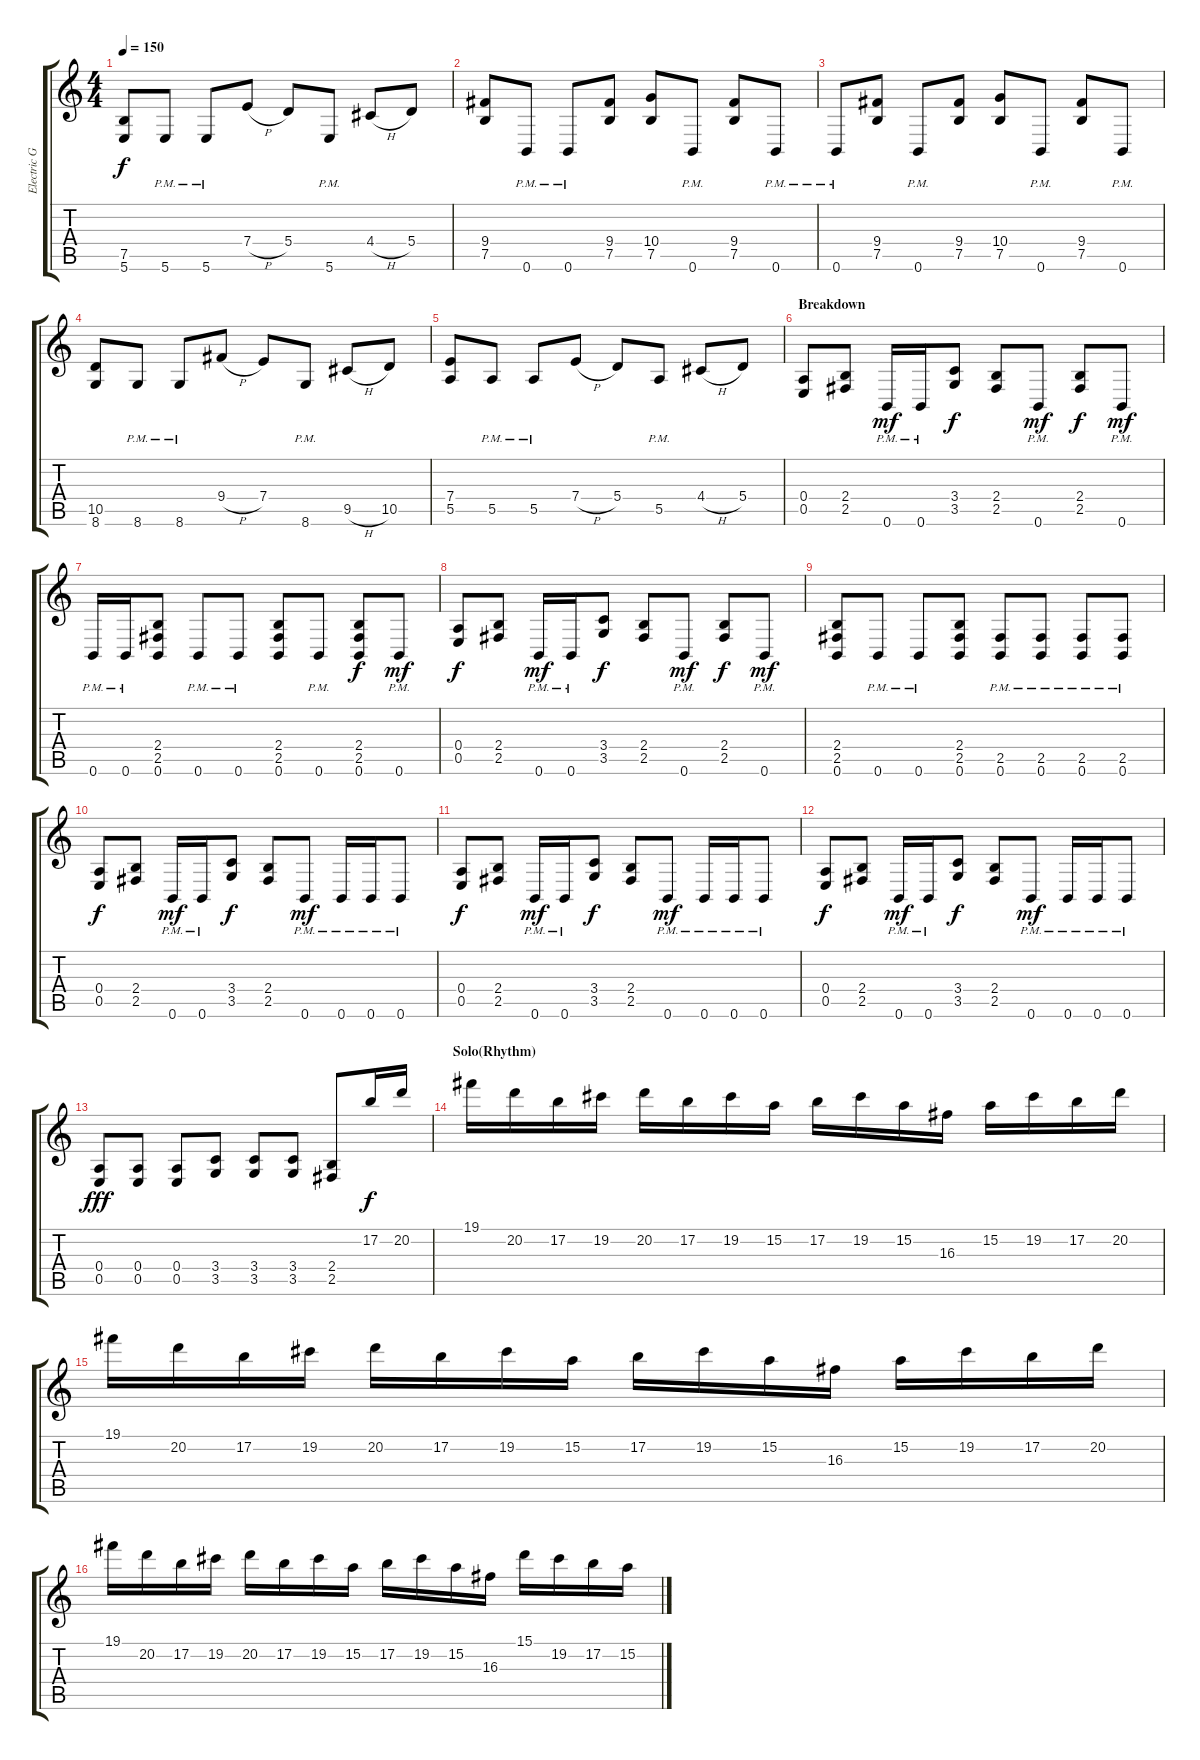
\track ("Electric Guitar" "Electric G") {instrument distortionguitar}
\staff {score tabs}
\tuning (B3 Gb3 D3 A2 E2 B1) {hide}
\ts (4 4)
\tempo 150
\clef g2
\ks c
(7.5 5.6).8{dy f} 5.6{pm}.8 5.6{pm}.8 7.4{h}.8 5.4.8 5.6{pm}.8 4.4{h}.8 5.4.8 |
(9.4 7.5).8 0.6{pm}.8 0.6{pm}.8 (9.4 7.5).8 (10.4 7.5).8 0.6{pm}.8 (9.4 7.5).8 0.6{pm}.8 |
0.6{pm}.8 (9.4 7.5).8 0.6{pm}.8 (9.4 7.5).8 (10.4 7.5).8 0.6{pm}.8 (9.4 7.5).8 0.6{pm}.8 |
(10.5 8.6).8 8.6{pm}.8 8.6{pm}.8 9.4{h}.8 7.4.8 8.6{pm}.8 9.5{h}.8 10.5.8 |
(7.4 5.5).8 5.5{pm}.8 5.5{pm}.8 7.4{h}.8 5.4.8 5.5{pm}.8 4.4{h}.8 5.4.8 |
\section ("" "Breakdown")
(0.4 0.5).8 (2.4 2.5).8 0.6{pm}.16{dy mf} 0.6{pm}.16 (3.4 3.5).8{dy f} (2.4 2.5).8 0.6{pm}.8{dy mf} (2.4 2.5).8{dy f} 0.6{pm}.8{dy mf} |
0.6{pm}.16 0.6{pm}.16 (2.4 2.5 0.6).8 0.6{pm}.8 0.6{pm}.8 (2.4 2.5 0.6).8 0.6{pm}.8 (2.4 2.5 0.6).8{dy f} 0.6{pm}.8{dy mf} |
(0.4 0.5).8{dy f} (2.4 2.5).8 0.6{pm}.16{dy mf} 0.6{pm}.16 (3.4 3.5).8{dy f} (2.4 2.5).8 0.6{pm}.8{dy mf} (2.4 2.5).8{dy f} 0.6{pm}.8{dy mf} |
(2.4 2.5 0.6).8 0.6{pm}.8 0.6{pm}.8 (2.4 2.5 0.6).8 (2.5{pm} 0.6{pm}).8 (2.5{pm} 0.6{pm}).8 (2.5{pm} 0.6{pm}).8 (2.5{pm} 0.6{pm}).8 |
(0.4 0.5).8{dy f} (2.4 2.5).8 0.6{pm}.16{dy mf} 0.6{pm}.16 (3.4 3.5).8{dy f} (2.4 2.5).8 0.6{pm}.8{dy mf} 0.6{pm}.16 0.6{pm}.16 0.6{pm}.8 |
(0.4 0.5).8{dy f} (2.4 2.5).8 0.6{pm}.16{dy mf} 0.6{pm}.16 (3.4 3.5).8{dy f} (2.4 2.5).8 0.6{pm}.8{dy mf} 0.6{pm}.16 0.6{pm}.16 0.6{pm}.8 |
(0.4 0.5).8{dy f} (2.4 2.5).8 0.6{pm}.16{dy mf} 0.6{pm}.16 (3.4 3.5).8{dy f} (2.4 2.5).8 0.6{pm}.8{dy mf} 0.6{pm}.16 0.6{pm}.16 0.6{pm}.8 |
(0.4 0.5).8{dy fff} (0.4 0.5).8 (0.4 0.5).8 (3.4 3.5).8 (3.4 3.5).8 (3.4 3.5).8 (2.4 2.5).8 17.2.16{dy f} 20.2.16 |
\section ("" "Solo(Rhythm)")
19.1.16 20.2.16 17.2.16 19.2.16 20.2.16 17.2.16 19.2.16 15.2.16 17.2.16 19.2.16 15.2.16 16.3.16 15.2.16 19.2.16 17.2.16 20.2.16 |
19.1.16 20.2.16 17.2.16 19.2.16 20.2.16 17.2.16 19.2.16 15.2.16 17.2.16 19.2.16 15.2.16 16.3.16 15.2.16 19.2.16 17.2.16 20.2.16 |
19.1.16 20.2.16 17.2.16 19.2.16 20.2.16 17.2.16 19.2.16 15.2.16 17.2.16 19.2.16 15.2.16 16.3.16 15.1.16 19.2.16 17.2.16 15.2.16
